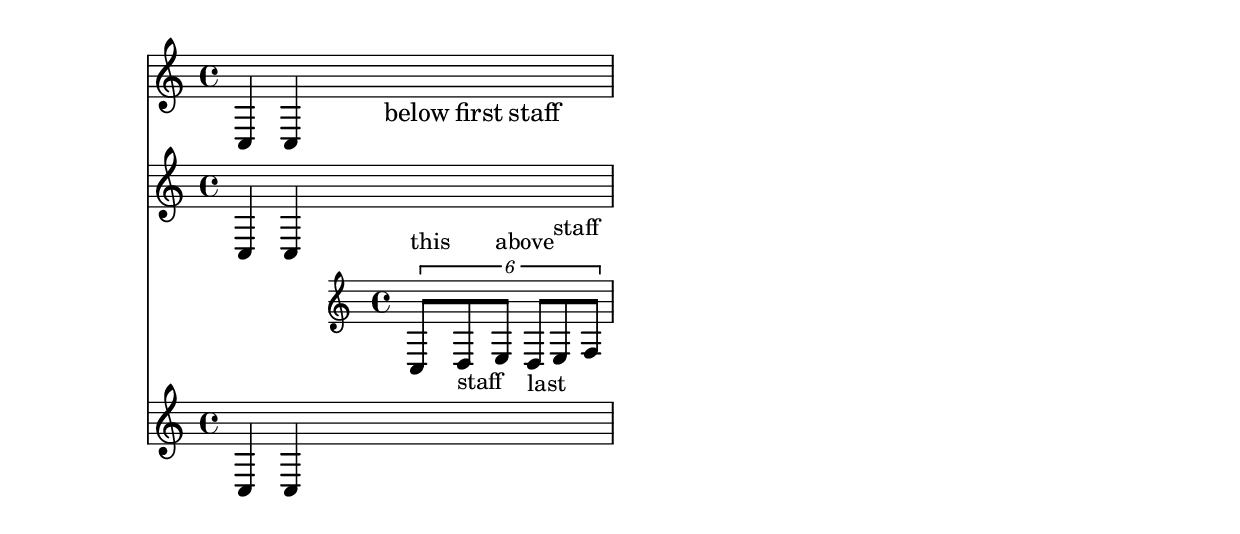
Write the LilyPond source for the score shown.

%% Do not edit this file; it is auto-generated from LSR http://lsr.dsi.unimi.it
%% This file is in the public domain.
\version "2.11.46"

\header {
  lsrtags = "vocal-music, tweaks-and-overrides, spacing"

  texidoc = "
This snippet demonstrates the use of the @code{alignBelowContext} and
@code{alignAboveContext} properties to control the positioning of
lyrics and ossias.

"
  doctitle = "Vertically aligning ossias and lyrics"
} % begin verbatim
\paper {
  ragged-right = ##t
}

\relative <<
  \new Staff = "1" { c4 c s2 }
  \new Staff = "2" { c4 c s2 }
  \new Staff = "3" { c4 c s2 }
  { \skip 2
    <<
      \lyrics {
	\set alignBelowContext = #"1"
	below8 first staff
      }
      \new Staff {
	\set Staff.alignAboveContext = #"3"
	\times 4/6 {
	  \override TextScript #'padding = #3
	  c8^"this" d_"staff" e^"above" d_"last" e^"staff" f
	}
      }
    >> }
>>
